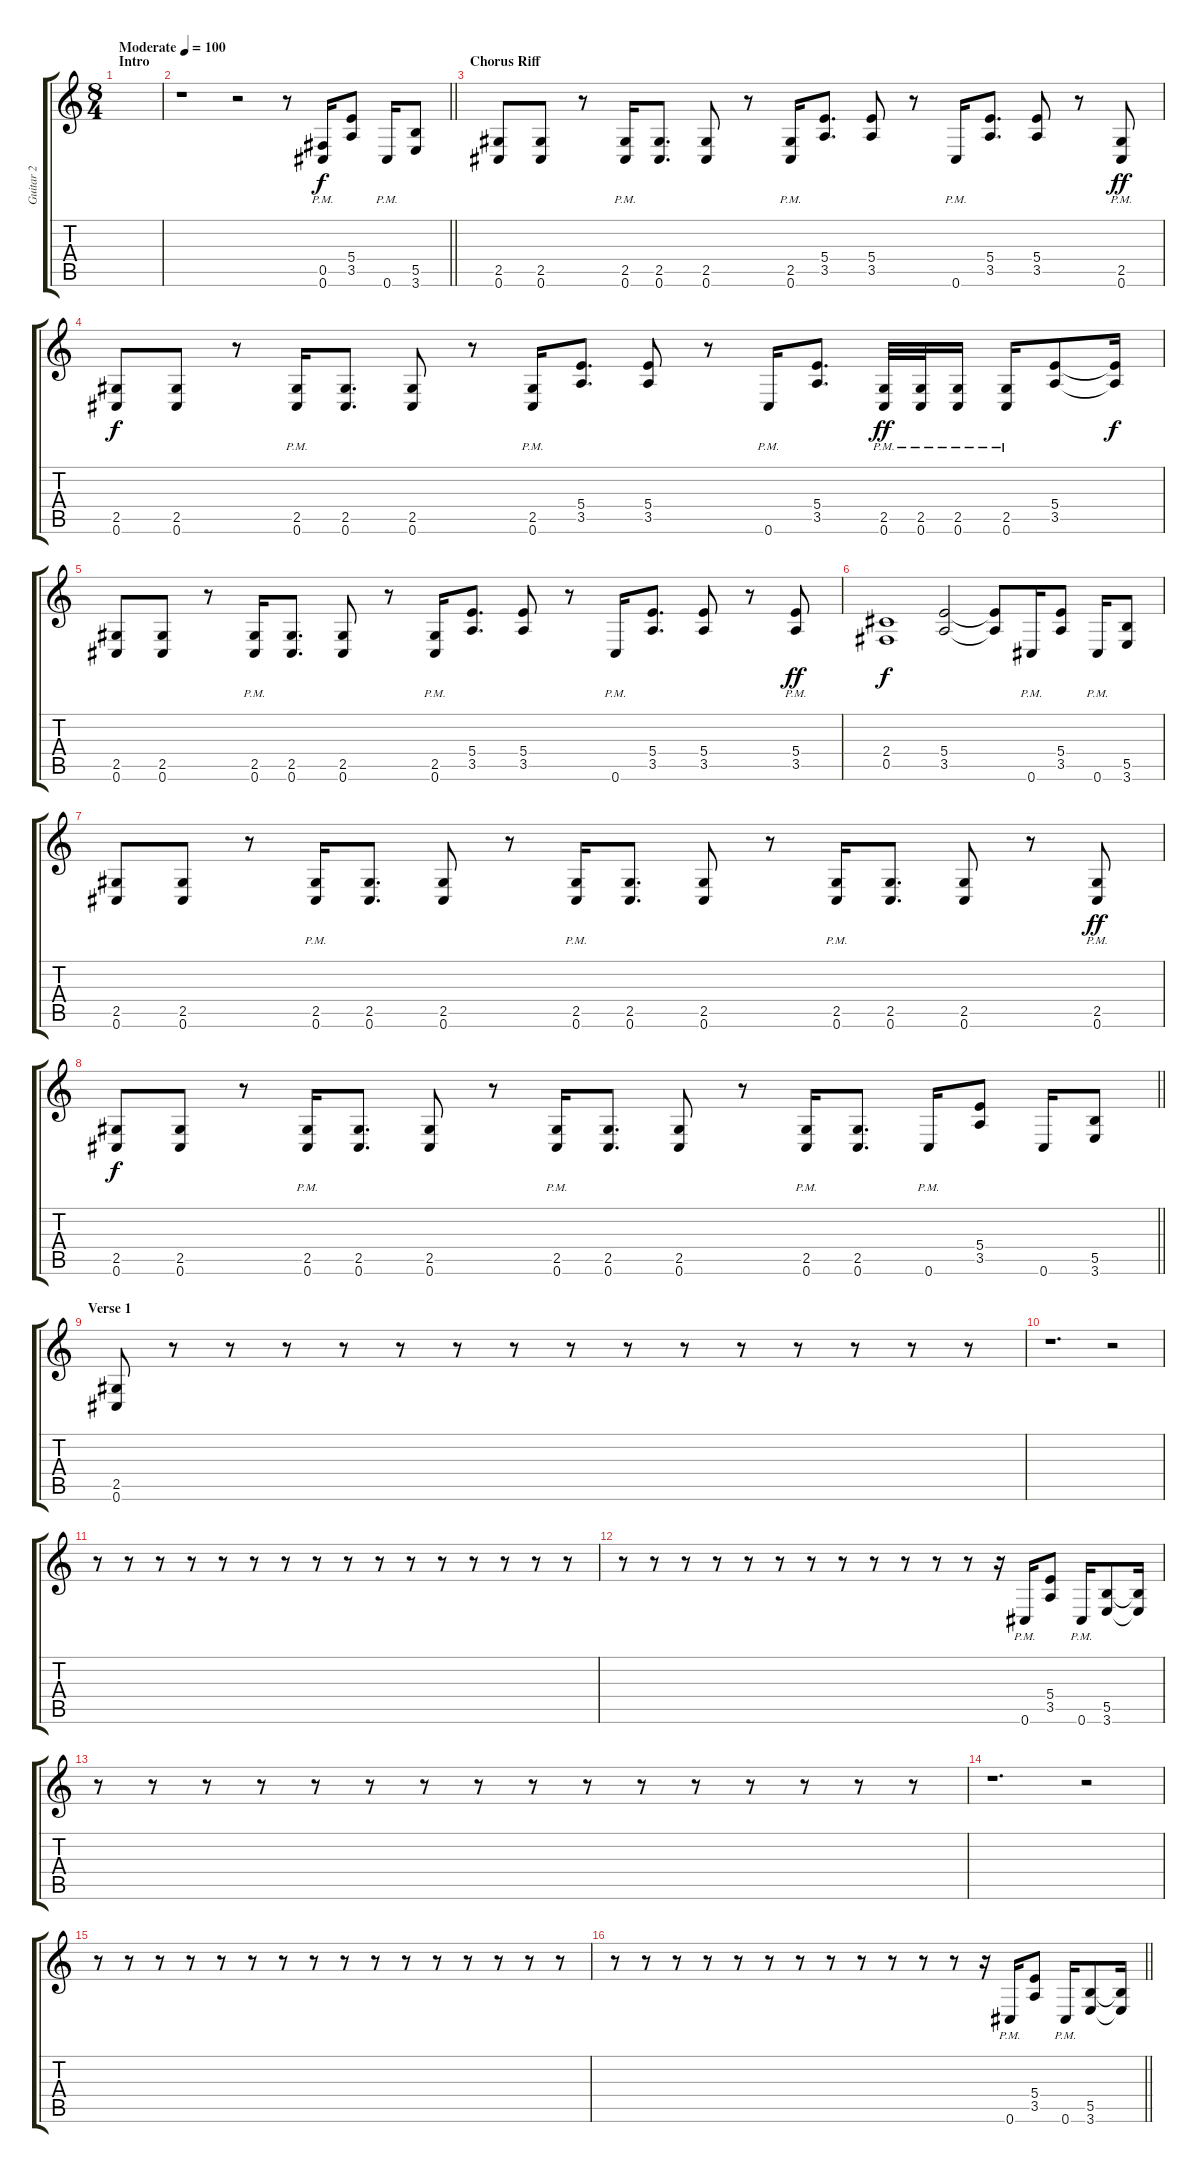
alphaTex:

\track ("Guitar 2" "Guitar 2") {instrument distortionguitar}
\staff {score tabs}
\tuning (Db4 Ab3 E3 B2 Gb2 Db2) {hide}
\ts (8 4)
\section ("" "Intro")
\tempo (100 "Moderate")
\clef g2
\ks c
|
\barLineRight lightlight
r.1 r.2 r.8 (0.5 0.6{pm}).16 (5.4 3.5).8 0.6{pm}.16 (5.5 3.6).8 |
\section ("" "Chorus Riff")
(2.5 0.6).8 (2.5 0.6).8 r.8 (2.5{pm} 0.6{pm}).16 (2.5 0.6).8{d} (2.5 0.6).8 r.8 (2.5{pm} 0.6{pm}).16 (5.4 3.5).8{d} (5.4 3.5).8 r.8 0.6{pm}.16 (5.4 3.5).8{d} (5.4 3.5).8 r.8 (2.5{pm} 0.6{pm}).8{dy ff} |
(2.5 0.6).8{dy f} (2.5 0.6).8 r.8 (2.5{pm} 0.6{pm}).16 (2.5 0.6).8{d} (2.5 0.6).8 r.8 (2.5{pm} 0.6{pm}).16 (5.4 3.5).8{d} (5.4 3.5).8 r.8 0.6{pm}.16 (5.4 3.5).8{d} (2.5{pm} 0.6{pm}).32{dy ff} (2.5{pm} 0.6{pm}).32 (2.5{pm} 0.6{pm}).16 (2.5{pm} 0.6{pm}).16 (5.4 3.5).8 (5.4{t} 3.5{t}).16{dy f} |
(2.5 0.6).8 (2.5 0.6).8 r.8 (2.5{pm} 0.6{pm}).16 (2.5 0.6).8{d} (2.5 0.6).8 r.8 (2.5{pm} 0.6{pm}).16 (5.4 3.5).8{d} (5.4 3.5).8 r.8 0.6{pm}.16 (5.4 3.5).8{d} (5.4 3.5).8 r.8 (5.4 3.5{pm}).8{dy ff} |
(2.4 0.5).1{dy f} (5.4 3.5).2 (5.4{t} 3.5{t}).8 0.6{pm}.16 (5.4 3.5).8 0.6{pm}.16 (5.5 3.6).8 |
(2.5 0.6).8 (2.5 0.6).8 r.8 (2.5{pm} 0.6{pm}).16 (2.5 0.6).8{d} (2.5 0.6).8 r.8 (2.5{pm} 0.6{pm}).16 (2.5 0.6).8{d} (2.5 0.6).8 r.8 (2.5{pm} 0.6{pm}).16 (2.5 0.6).8{d} (2.5 0.6).8 r.8 (2.5{pm} 0.6{pm}).8{dy ff} |
\barLineRight lightlight
(2.5 0.6).8{dy f} (2.5 0.6).8 r.8 (2.5{pm} 0.6{pm}).16 (2.5 0.6).8{d} (2.5 0.6).8 r.8 (2.5{pm} 0.6{pm}).16 (2.5 0.6).8{d} (2.5 0.6).8 r.8 (2.5{pm} 0.6{pm}).16 (2.5 0.6).8{d} 0.6{pm}.16 (5.4 3.5).8 0.6.16 (5.5 3.6).8 |
\section ("" "Verse 1")
(2.5 0.6).8 r.8 r.8 r.8 r.8 r.8 r.8 r.8 r.8 r.8 r.8 r.8 r.8 r.8 r.8 r.8 |
r.1{d} r.2 |
r.8 r.8 r.8 r.8 r.8 r.8 r.8 r.8 r.8 r.8 r.8 r.8 r.8 r.8 r.8 r.8 |
r.8 r.8 r.8 r.8 r.8 r.8 r.8 r.8 r.8 r.8 r.8 r.8 r.16 0.6{pm}.16 (5.4 3.5).8 0.6{pm}.16 (5.5 3.6).8 (5.5{t} 3.6{t}).16 |
r.8 r.8 r.8 r.8 r.8 r.8 r.8 r.8 r.8 r.8 r.8 r.8 r.8 r.8 r.8 r.8 |
r.1{d} r.2 |
r.8 r.8 r.8 r.8 r.8 r.8 r.8 r.8 r.8 r.8 r.8 r.8 r.8 r.8 r.8 r.8 |
\barLineRight lightlight
r.8 r.8 r.8 r.8 r.8 r.8 r.8 r.8 r.8 r.8 r.8 r.8 r.16 0.6{pm}.16 (5.4 3.5).8 0.6{pm}.16 (5.5 3.6).8 (5.5{t} 3.6{t}).16
